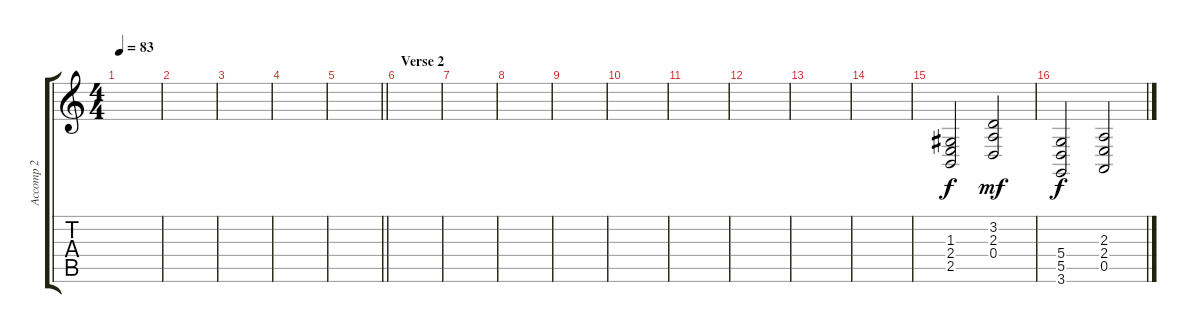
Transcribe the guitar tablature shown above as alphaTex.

\track ("Accomp 2" "Accomp 2") {instrument brasssection}
\staff {score tabs}
\tuning (E4 B3 G3 D3 A2 E2) {hide}
\ts (4 4)
\tempo 83
\clef g2
\ks c
|
|
|
|
\barLineRight lightlight
|
\section ("" "Verse 2")
|
|
|
|
|
|
|
|
|
(1.3 2.4 2.5).2 (3.2 2.3 0.4).2{dy mf} |
(5.4 5.5 3.6).2{dy f} (2.3 2.4 0.5).2
